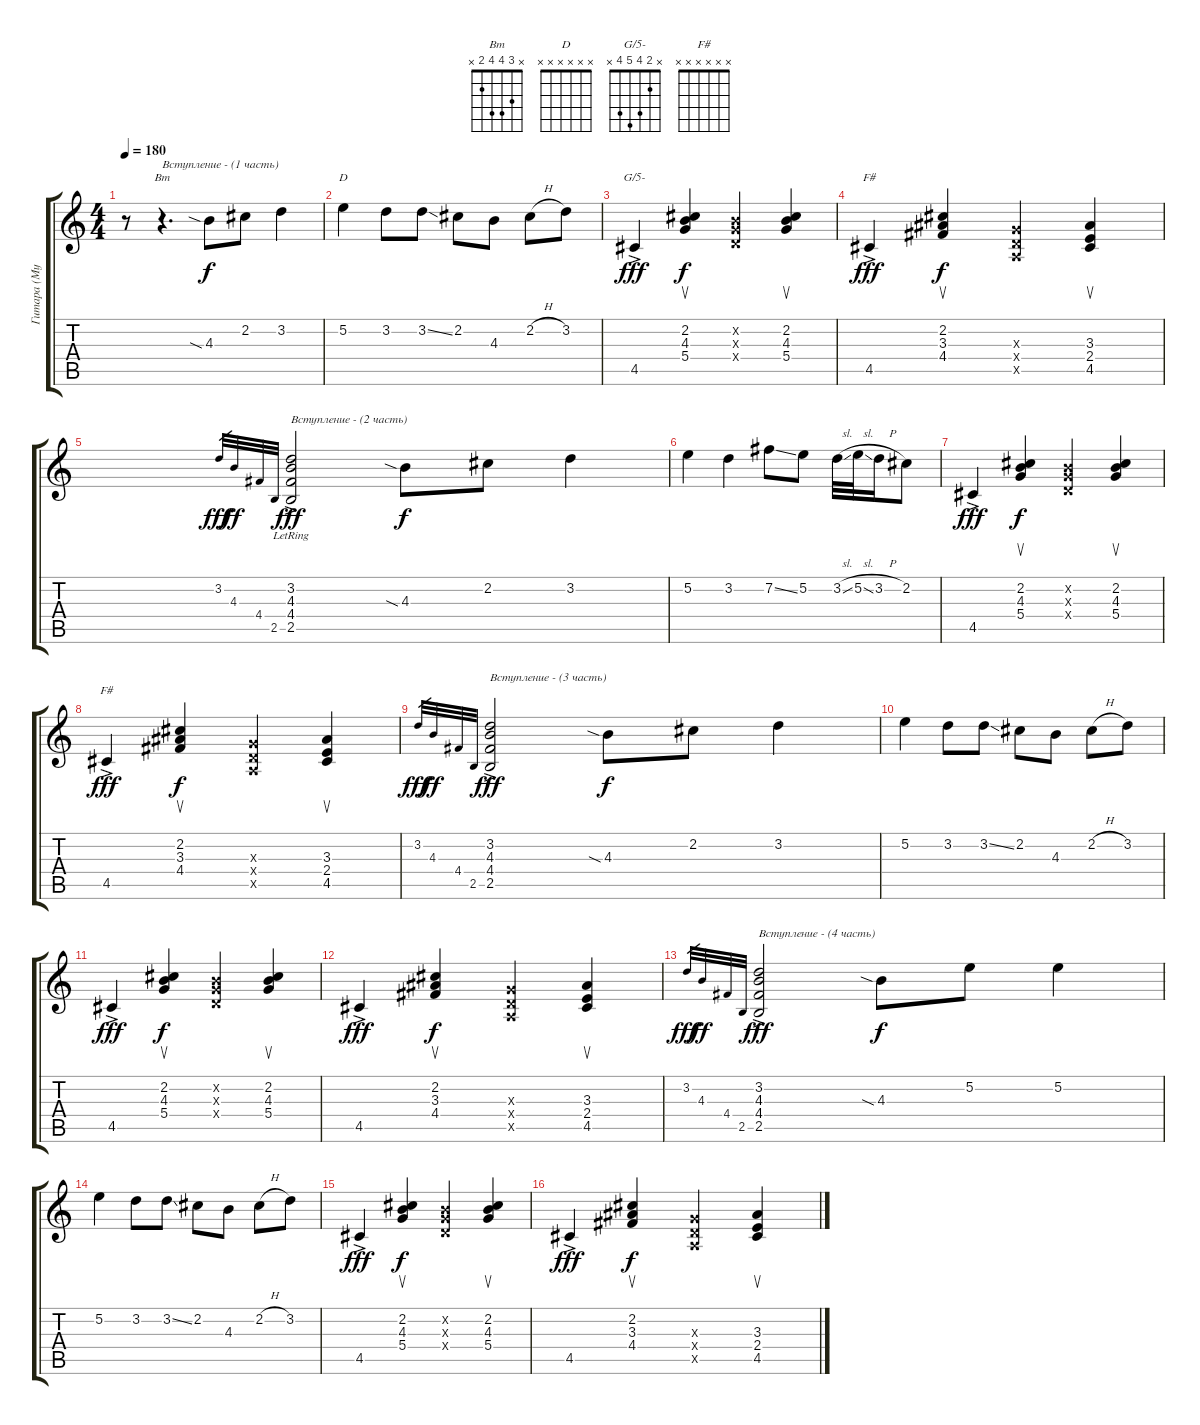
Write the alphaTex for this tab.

\track ("Гитара (Муха)" "Гитара (Му") {instrument acousticguitarsteel}
\staff {score tabs}
\tuning (E4 B3 G3 D3 A2 E2) {hide}
\chord ("Bm" x 3 4 4 2 x)
\chord ("D" x x x x x x)
\chord ("G/5-" x 2 4 5 4 x)
\chord ("F#" x 2 3 4 4 x)
\chord ("F#" x x x x x x)
\ts (4 4)
\tempo 180
\clef g2
\ks c
r.8{dy f instrument acousticguitarsteel} r.4{d ch "Bm" txt "Вступление - (1 часть)"} 4.3{sia}.8 2.2.8 3.2.4 |
5.2.4{ch "D"} 3.2.8 3.2{ss}.8 2.2.8 4.3.8 2.2{h}.8 3.2.8 |
4.5{ac}.4{ch "G/5-" dy fff} (2.2 4.3 5.4).4{su dy f} (0.2{x} 0.3{x} 0.4{x}).4 (2.2 4.3 5.4).4{su} |
4.5{ac}.4{ch "F#" dy fff} (2.2 3.3 4.4).4{su dy f} (0.3{x} 0.4{x} 0.5{x}).4 (3.3 2.4 4.5).4{su} |
3.2.32{gr dy fff} 4.3.32{gr dy ff} 4.4.32{gr} 2.5.32{gr} (3.2{ac lr} 4.3{ac lr} 4.4{ac} 2.5{ac}).2{txt "Вступление - (2 часть)" dy fff} 4.3{sia}.8{dy f} 2.2.8 3.2.4 |
5.2.4 3.2.4 7.2{ss}.8 5.2.8 3.2{sl}.32 5.2{sl}.32 3.2{h}.16 2.2.8 |
4.5{ac}.4{dy fff} (2.2 4.3 5.4).4{su dy f} (0.2{x} 0.3{x} 0.4{x}).4 (2.2 4.3 5.4).4{su} |
4.5{ac}.4{ch "F#" dy fff} (2.2 3.3 4.4).4{su dy f} (0.3{x} 0.4{x} 0.5{x}).4 (3.3 2.4 4.5).4{su} |
3.2.32{gr dy fff} 4.3.32{gr dy ff} 4.4.32{gr} 2.5.32{gr} (3.2{ac} 4.3{ac} 4.4{ac} 2.5{ac}).2{txt "Вступление - (3 часть)" dy fff} 4.3{sia}.8{dy f} 2.2.8 3.2.4 |
5.2.4 3.2.8 3.2{ss}.8 2.2.8 4.3.8 2.2{h}.8 3.2.8 |
4.5{ac}.4{dy fff} (2.2 4.3 5.4).4{su dy f} (0.2{x} 0.3{x} 0.4{x}).4 (2.2 4.3 5.4).4{su} |
4.5{ac}.4{dy fff} (2.2 3.3 4.4).4{su dy f} (0.3{x} 0.4{x} 0.5{x}).4 (3.3 2.4 4.5).4{su} |
3.2.32{gr dy fff} 4.3.32{gr dy ff} 4.4.32{gr} 2.5.32{gr} (3.2{ac} 4.3{ac} 4.4{ac} 2.5{ac}).2{txt "Вступление - (4 часть)" dy fff} 4.3{sia}.8{dy f} 5.2.8 5.2.4 |
5.2.4 3.2.8 3.2{ss}.8 2.2.8 4.3.8 2.2{h}.8 3.2.8 |
4.5{ac}.4{dy fff} (2.2 4.3 5.4).4{su dy f} (0.2{x} 0.3{x} 0.4{x}).4 (2.2 4.3 5.4).4{su} |
4.5{ac}.4{dy fff} (2.2 3.3 4.4).4{su dy f} (0.3{x} 0.4{x} 0.5{x}).4 (3.3 2.4 4.5).4{su}
